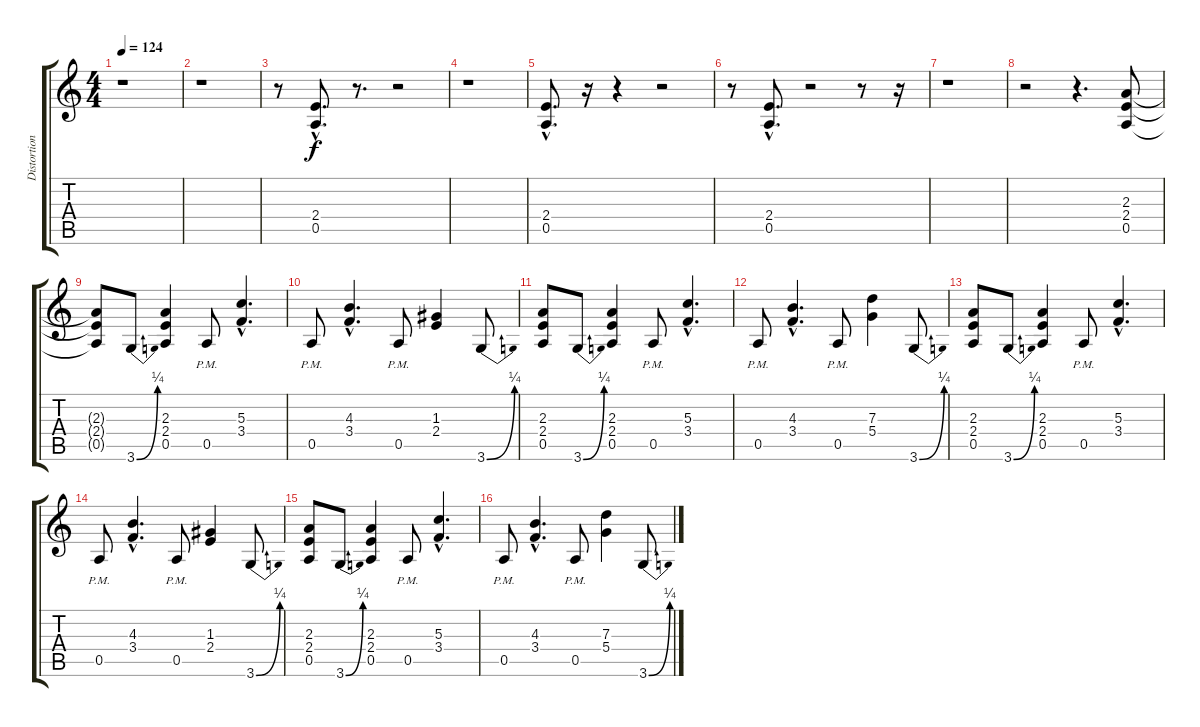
\track ("Distortion" "Distortion") {instrument distortionguitar}
\staff {score tabs}
\tuning (E4 B3 G3 D3 A2 E2) {hide}
\ts (4 4)
\tempo 124
\clef g2
\ks c
r.1{dy f} |
r.1 |
r.8 (2.4{hac} 0.5{hac}).8{d} r.8{d} r.2 |
r.1 |
(2.4{hac} 0.5{hac}).8{d} r.16 r.4 r.2 |
r.8 (2.4{hac} 0.5{hac}).8{d} r.2 r.8 r.16 |
r.1 |
r.2 r.4{d} (2.3 2.4 0.5).8 |
(2.3{t} 2.4{t} 0.5{t}).8 3.6{be (bend 0 0 60 1)}.8 (2.3 2.4 0.5).4 0.5{pm}.8 (5.3{hac} 3.4{hac}).4{d} |
0.5{pm}.8 (4.3{hac} 3.4{hac}).4{d} 0.5{pm}.8 (1.3 2.4).4 3.6{be (bend 0 0 60 1)}.8 |
(2.3 2.4 0.5).8 3.6{be (bend 0 0 60 1)}.8 (2.3 2.4 0.5).4 0.5{pm}.8 (5.3{hac} 3.4{hac}).4{d} |
0.5{pm}.8 (4.3{hac} 3.4{hac}).4{d} 0.5{pm}.8 (7.3 5.4).4 3.6{be (bend 0 0 60 1)}.8 |
(2.3 2.4 0.5).8 3.6{be (bend 0 0 60 1)}.8 (2.3 2.4 0.5).4 0.5{pm}.8 (5.3{hac} 3.4{hac}).4{d} |
0.5{pm}.8 (4.3{hac} 3.4{hac}).4{d} 0.5{pm}.8 (1.3 2.4).4 3.6{be (bend 0 0 60 1)}.8 |
(2.3 2.4 0.5).8 3.6{be (bend 0 0 60 1)}.8 (2.3 2.4 0.5).4 0.5{pm}.8 (5.3{hac} 3.4{hac}).4{d} |
0.5{pm}.8 (4.3{hac} 3.4{hac}).4{d} 0.5{pm}.8 (7.3 5.4).4 3.6{be (bend 0 0 60 1)}.8
